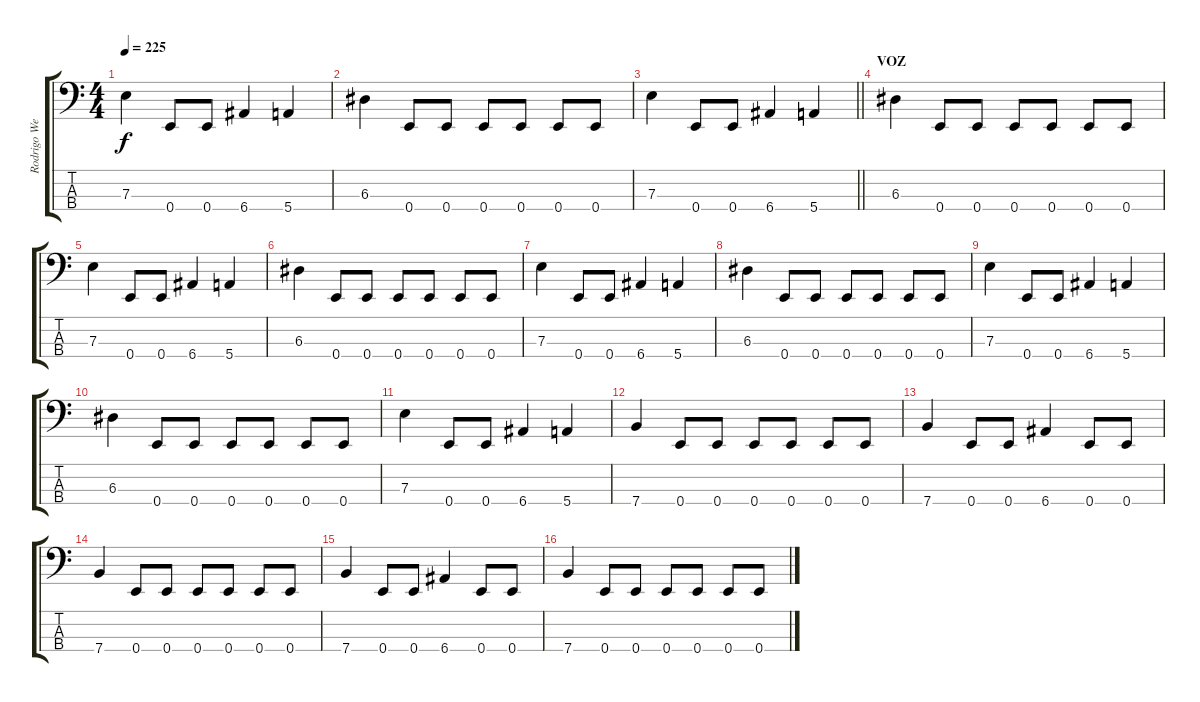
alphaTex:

\track ("Rodrigo Westphal" "Rodrigo We") {instrument electricbassfinger}
\staff {score tabs}
\tuning (G2 D2 A1 E1) {hide}
\ts (4 4)
\tempo 225
\clef f4
\ks c
7.3.4{dy f} 0.4.8 0.4.8 6.4.4 5.4.4 |
6.3.4 0.4.8 0.4.8 0.4.8 0.4.8 0.4.8 0.4.8 |
\barLineRight lightlight
7.3.4 0.4.8 0.4.8 6.4.4 5.4.4 |
\section ("" "VOZ")
6.3.4 0.4.8 0.4.8 0.4.8 0.4.8 0.4.8 0.4.8 |
7.3.4 0.4.8 0.4.8 6.4.4 5.4.4 |
6.3.4 0.4.8 0.4.8 0.4.8 0.4.8 0.4.8 0.4.8 |
7.3.4 0.4.8 0.4.8 6.4.4 5.4.4 |
6.3.4 0.4.8 0.4.8 0.4.8 0.4.8 0.4.8 0.4.8 |
7.3.4 0.4.8 0.4.8 6.4.4 5.4.4 |
6.3.4 0.4.8 0.4.8 0.4.8 0.4.8 0.4.8 0.4.8 |
7.3.4 0.4.8 0.4.8 6.4.4 5.4.4 |
7.4.4 0.4.8 0.4.8 0.4.8 0.4.8 0.4.8 0.4.8 |
7.4.4 0.4.8 0.4.8 6.4.4 0.4.8 0.4.8 |
7.4.4 0.4.8 0.4.8 0.4.8 0.4.8 0.4.8 0.4.8 |
7.4.4 0.4.8 0.4.8 6.4.4 0.4.8 0.4.8 |
7.4.4 0.4.8 0.4.8 0.4.8 0.4.8 0.4.8 0.4.8
